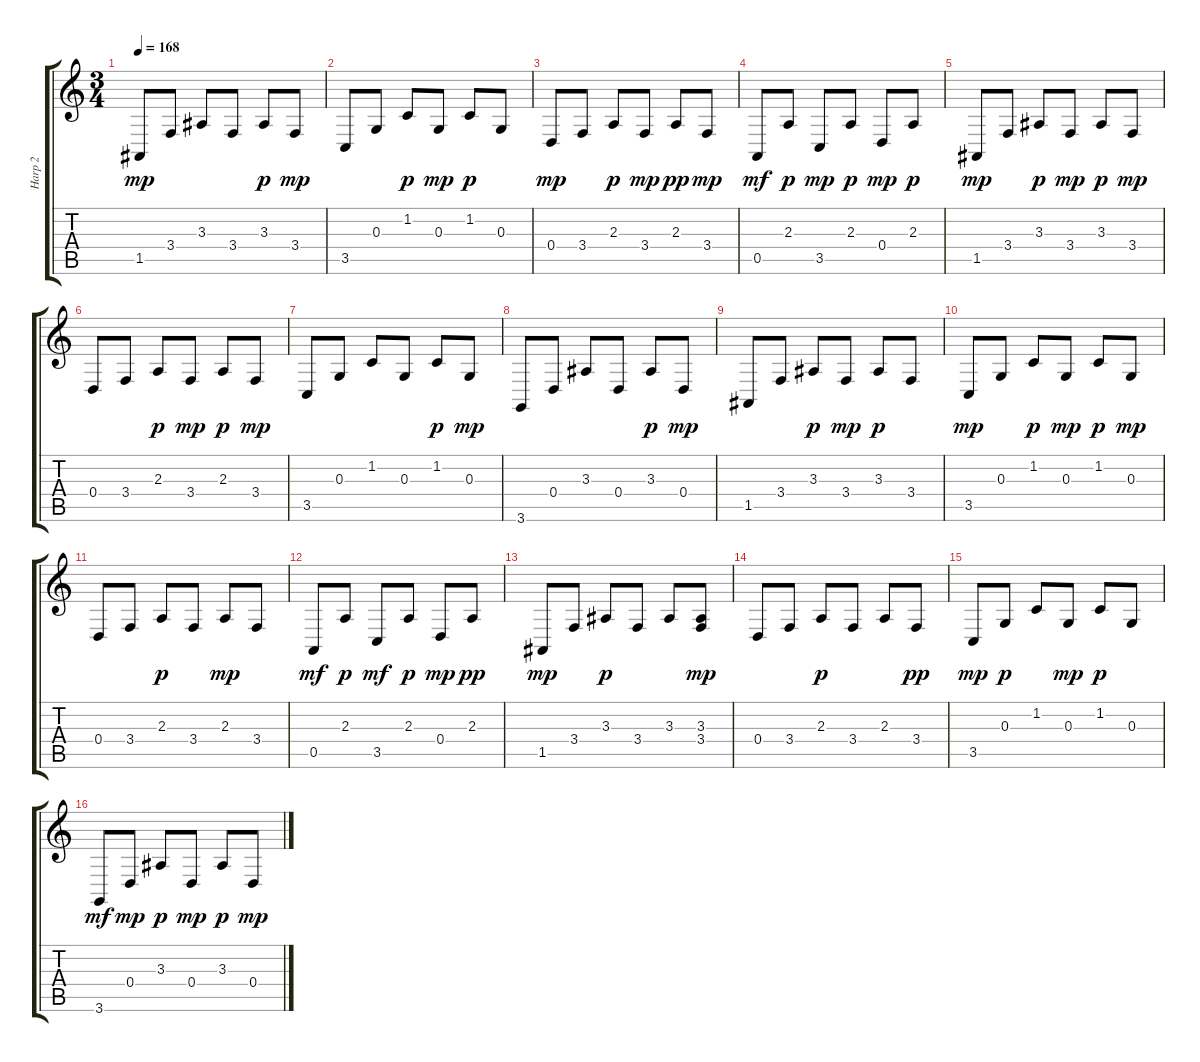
\track ("Harp 2" "Harp 2") {instrument orchestralharp}
\staff {score tabs}
\tuning (E4 B3 G3 D3 A2 E2) {hide}
\ts (3 4)
\tempo 168
\clef g2
\ks c
1.5.8{dy mp} 3.4.8 3.3.8 3.4.8 3.3.8{dy p} 3.4.8{dy mp} |
3.5.8 0.3.8 1.2.8{dy p} 0.3.8{dy mp} 1.2.8{dy p} 0.3.8 |
0.4.8{dy mp} 3.4.8 2.3.8{dy p} 3.4.8{dy mp} 2.3.8{dy pp} 3.4.8{dy mp} |
0.5.8{dy mf} 2.3.8{dy p} 3.5.8{dy mp} 2.3.8{dy p} 0.4.8{dy mp} 2.3.8{dy p} |
1.5.8{dy mp} 3.4.8 3.3.8{dy p} 3.4.8{dy mp} 3.3.8{dy p} 3.4.8{dy mp} |
0.4.8 3.4.8 2.3.8{dy p} 3.4.8{dy mp} 2.3.8{dy p} 3.4.8{dy mp} |
3.5.8 0.3.8 1.2.8 0.3.8 1.2.8{dy p} 0.3.8{dy mp} |
3.6.8 0.4.8 3.3.8 0.4.8 3.3.8{dy p} 0.4.8{dy mp} |
1.5.8 3.4.8 3.3.8{dy p} 3.4.8{dy mp} 3.3.8{dy p} 3.4.8 |
3.5.8{dy mp} 0.3.8 1.2.8{dy p} 0.3.8{dy mp} 1.2.8{dy p} 0.3.8{dy mp} |
0.4.8 3.4.8 2.3.8{dy p} 3.4.8 2.3.8{dy mp} 3.4.8 |
0.5.8{dy mf} 2.3.8{dy p} 3.5.8{dy mf} 2.3.8{dy p} 0.4.8{dy mp} 2.3.8{dy pp} |
1.5.8{dy mp} 3.4.8 3.3.8{dy p} 3.4.8 3.3.8 (3.3 3.4).8{dy mp} |
0.4.8 3.4.8 2.3.8{dy p} 3.4.8 2.3.8 3.4.8{dy pp} |
3.5.8{dy mp} 0.3.8{dy p} 1.2.8 0.3.8{dy mp} 1.2.8{dy p} 0.3.8 |
3.6.8{dy mf} 0.4.8{dy mp} 3.3.8{dy p} 0.4.8{dy mp} 3.3.8{dy p} 0.4.8{dy mp}
